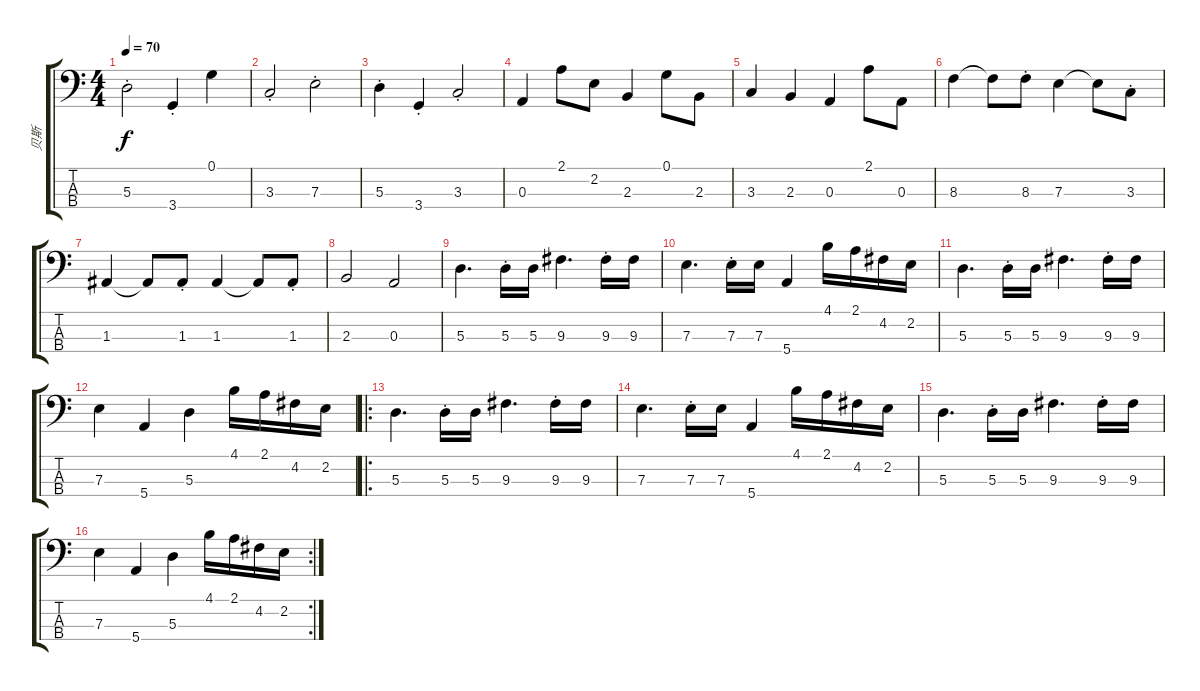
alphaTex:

\track ("贝斯" "贝斯") {instrument electricbassfinger}
\staff {score tabs}
\tuning (G2 D2 A1 E1) {hide}
\ts (4 4)
\tempo 70
\clef f4
\ks c
5.3{st}.2{dy f} 3.4{st}.4 0.1.4 |
3.3{st}.2 7.3{st}.2 |
5.3{st}.4 3.4{st}.4 3.3{st}.2 |
0.3.4 2.1.8 2.2.8 2.3.4 0.1.8 2.3.8 |
3.3.4 2.3.4 0.3.4 2.1.8 0.3.8 |
8.3.4 8.3{t}.8 8.3{st}.8 7.3.4 7.3{t}.8 3.3{st}.8 |
1.3.4 1.3{t}.8 1.3{st}.8 1.3.4 1.3{t}.8 1.3{st}.8 |
2.3.2 0.3.2 |
5.3.4{d} 5.3{st}.16 5.3.16 9.3.4{d} 9.3{st}.16 9.3.16 |
7.3.4{d} 7.3{st}.16 7.3.16 5.4.4 4.1.16 2.1.16 4.2.16 2.2.16 |
5.3.4{d} 5.3{st}.16 5.3.16 9.3.4{d} 9.3{st}.16 9.3.16 |
7.3.4 5.4.4 5.3.4 4.1.16 2.1.16 4.2.16 2.2.16 |
\ro
5.3.4{d} 5.3{st}.16 5.3.16 9.3.4{d} 9.3{st}.16 9.3.16 |
7.3.4{d} 7.3{st}.16 7.3.16 5.4.4 4.1.16 2.1.16 4.2.16 2.2.16 |
5.3.4{d} 5.3{st}.16 5.3.16 9.3.4{d} 9.3{st}.16 9.3.16 |
\rc 2
7.3.4 5.4.4 5.3.4 4.1.16 2.1.16 4.2.16 2.2.16
